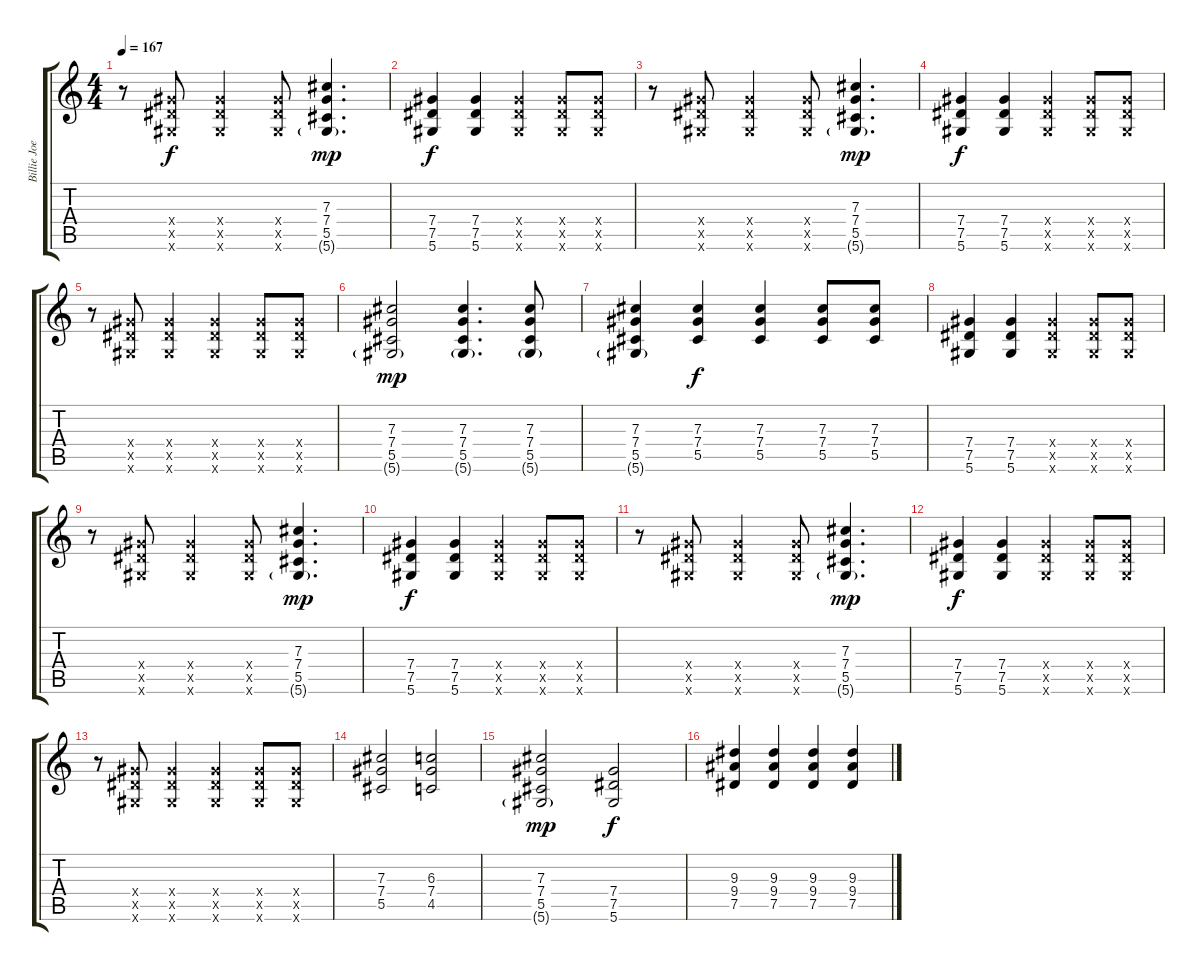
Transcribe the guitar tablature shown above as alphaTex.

\track ("Billie Joe Armstrong - Guitar" "Billie Joe") {instrument distortionguitar}
\staff {score tabs}
\tuning (Eb4 Bb3 Gb3 Db3 Ab2 Eb2) {hide}
\ts (4 4)
\tempo 167
\clef g2
\ks c
r.8{dy f} (7.4{x} 7.5{x} 5.6{x}).8 (7.4{x} 7.5{x} 5.6{x}).4 (7.4{x} 7.5{x} 5.6{x}).8 (7.3 7.4 5.5 5.6{g}).4{d dy mp} |
(7.4 7.5 5.6).4{dy f} (7.4 7.5 5.6).4 (7.4{x} 7.5{x} 5.6{x}).4 (7.4{x} 7.5{x} 5.6{x}).8 (7.4{x} 7.5{x} 5.6{x}).8 |
r.8 (7.4{x} 7.5{x} 5.6{x}).8 (7.4{x} 7.5{x} 5.6{x}).4 (7.4{x} 7.5{x} 5.6{x}).8 (7.3 7.4 5.5 5.6{g}).4{d dy mp} |
(7.4 7.5 5.6).4{dy f} (7.4 7.5 5.6).4 (7.4{x} 7.5{x} 5.6{x}).4 (7.4{x} 7.5{x} 5.6{x}).8 (7.4{x} 7.5{x} 5.6{x}).8 |
r.8 (7.4{x} 7.5{x} 5.6{x}).8 (7.4{x} 7.5{x} 5.6{x}).4 (7.4{x} 7.5{x} 5.6{x}).4 (7.4{x} 7.5{x} 5.6{x}).8 (7.4{x} 7.5{x} 5.6{x}).8 |
(7.3 7.4 5.5 5.6{g}).2{dy mp} (7.3 7.4 5.5 5.6{g}).4{d} (7.3 7.4 5.5 5.6{g}).8 |
(7.3 7.4 5.5 5.6{g}).4 (7.3 7.4 5.5).4{dy f} (7.3 7.4 5.5).4 (7.3 7.4 5.5).8 (7.3 7.4 5.5).8 |
(7.4 7.5 5.6).4 (7.4 7.5 5.6).4 (7.4{x} 7.5{x} 5.6{x}).4 (7.4{x} 7.5{x} 5.6{x}).8 (7.4{x} 7.5{x} 5.6{x}).8 |
r.8 (7.4{x} 7.5{x} 5.6{x}).8 (7.4{x} 7.5{x} 5.6{x}).4 (7.4{x} 7.5{x} 5.6{x}).8 (7.3 7.4 5.5 5.6{g}).4{d dy mp} |
(7.4 7.5 5.6).4{dy f} (7.4 7.5 5.6).4 (7.4{x} 7.5{x} 5.6{x}).4 (7.4{x} 7.5{x} 5.6{x}).8 (7.4{x} 7.5{x} 5.6{x}).8 |
r.8 (7.4{x} 7.5{x} 5.6{x}).8 (7.4{x} 7.5{x} 5.6{x}).4 (7.4{x} 7.5{x} 5.6{x}).8 (7.3 7.4 5.5 5.6{g}).4{d dy mp} |
(7.4 7.5 5.6).4{dy f} (7.4 7.5 5.6).4 (7.4{x} 7.5{x} 5.6{x}).4 (7.4{x} 7.5{x} 5.6{x}).8 (7.4{x} 7.5{x} 5.6{x}).8 |
r.8 (7.4{x} 7.5{x} 5.6{x}).8 (7.4{x} 7.5{x} 5.6{x}).4 (7.4{x} 7.5{x} 5.6{x}).4 (7.4{x} 7.5{x} 5.6{x}).8 (7.4{x} 7.5{x} 5.6{x}).8 |
(7.3 7.4 5.5).2 (6.3 7.4 4.5).2 |
(7.3 7.4 5.5 5.6{g}).2{dy mp} (7.4 7.5 5.6).2{dy f} |
(9.3 9.4 7.5).4 (9.3 9.4 7.5).4 (9.3 9.4 7.5).4 (9.3 9.4 7.5).4
